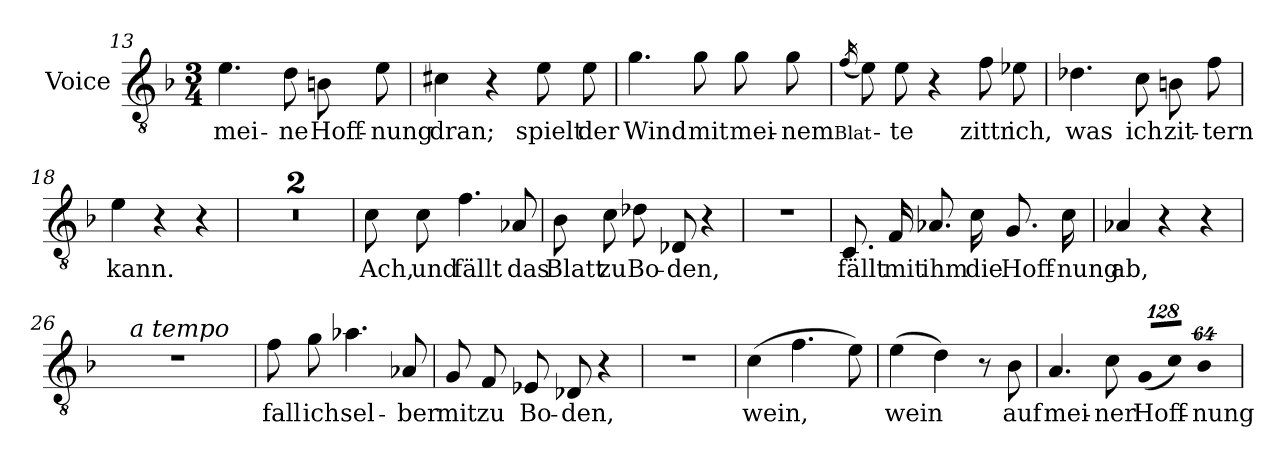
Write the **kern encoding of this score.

**kern	**text
*part1	*part1
*staff1	*staff1
*I"Voice	*
*clefGv2	*
*ITrd7c12	*
*k[b-]	*
*F:	*
*M3/4	*
=13	=13
!	!LO:LY:b:color=#000000
4.Ei\	mei-
!	!LO:LY:b:color=#000000
8Di\	-ne
!	!LO:LY:b:color=#000000
8BBni\	Hoff-
!	!LO:LY:b:color=#000000
8Ei\	-nung
=14	=14
!	!LO:LY:b:color=#000000
4C#Xi\	dran;
4r	.
!	!LO:LY:b:color=#000000
8Ei\	spielt
!	!LO:LY:b:color=#000000
8Ei\	der
=15	=15
!	!LO:LY:b:color=#000000
4.Gi\	Wind
!	!LO:LY:b:color=#000000
8Gi\	mit
!	!LO:LY:b:color=#000000
8Gi\	mei-
!	!LO:LY:b:color=#000000
8Gi\	-nem
!!LO:LB:g=z
=16	=16
!	!LO:LY:b:color=#000000
(16qFi/	Blat-
8Ei\)	.
!	!LO:LY:b:color=#000000
8Ei\	-te
4r	.
!	!LO:LY:b:color=#000000
8Fi\	zittr
!	!LO:LY:b:color=#000000
8E-Xi\	ich,
=17	=17
!	!LO:LY:b:color=#000000
4.D-Xi\	was
!	!LO:LY:b:color=#000000
8Ci\	ich
!	!LO:LY:b:color=#000000
8BBni\	zit-
!	!LO:LY:b:color=#000000
8Fi\	-tern
=18	=18
!	!LO:LY:b:color=#000000
4Ei\	kann.
4r	.
4r	.
=19	=19
!LO:N:vis=1	!
2.r	.
=20	=20
!LO:N:vis=1	!
2.r	.
=21	=21
!	!LO:LY:b:color=#000000
8Ci\	Ach,
!	!LO:LY:b:color=#000000
8Ci\	und
!	!LO:LY:b:color=#000000
4.Fi\	fällt
!	!LO:LY:b:color=#000000
8AA-Xi/	das
=22	=22
!	!LO:LY:b:color=#000000
8BB-i\	Blatt
!	!LO:LY:b:color=#000000
8Ci\	zu
!	!LO:LY:b:color=#000000
8D-Xi\	Bo-
!	!LO:LY:b:color=#000000
8DD-Xi/	-den,
4r	.
=23	=23
!LO:N:vis=1	!
2.r	.
!!LO:LB:g=z
=24	=24
!	!LO:LY:b:color=#000000
8.CCi/	fällt
!	!LO:LY:b:color=#000000
16FFi/	mit
!	!LO:LY:b:color=#000000
8.AA-Xi/	ihm
!	!LO:LY:b:color=#000000
16Ci\	die
!	!LO:LY:b:color=#000000
8.GGi/	Hoff-
!	!LO:LY:b:color=#000000
16Ci\	-nung
=25	=25
!	!LO:LY:b:color=#000000
4AA-Xi/	ab,
4r	.
4r	.
=26	=26
!LO:N:vis=1	!
*^	*
2.r	32ryy	.
.	64ryy	.
.	512.ryy	.
!	!LO:TX:a:i:t=a tempo	!
.	2ryy	.
.	8ryy	.
.	16ryy	.
.	128ryy	.
.	256ryy	.
.	1024ryy	.
*v	*v	*
=27	=27
*^	*
!	!	!LO:LY:b:color=#000000
*v	*v	*
8Fi\	fall
!	!LO:LY:b:color=#000000
8Gi\	ich
!	!LO:LY:b:color=#000000
4.A-Xi\	sel-
!	!LO:LY:b:color=#000000
8AA-Xi/	-ber
=28	=28
!	!LO:LY:b:color=#000000
8GGi/	mit
!	!LO:LY:b:color=#000000
8FFi/	zu
!	!LO:LY:b:color=#000000
8EE-Xi/	Bo-
!	!LO:LY:b:color=#000000
8DD-Xi/	-den,
4r	.
=29	=29
!LO:N:vis=1	!
2.r	.
=30	=30
!	!LO:LY:b:color=#000000
(4Ci\	wein,
4.Fi\	.
8Ei\)	.
=31	=31
!	!LO:LY:b:color=#000000
(4Ei\	wein
4Di\)	.
8r	.
!	!LO:LY:b:color=#000000
8BB-i\	auf
!!LO:LB:g=z
=32	=32
!	!LO:LY:b:color=#000000
4.AAi/	mei-
!	!LO:LY:b:color=#000000
8Ci\	-ner
!LO:N:vis=8	!
!	!LO:LY:b:color=#000000
(1024%85GGi/L	Hoff-
!LO:N:vis=8	!
1024%85Ci/J)	.
!LO:N:vis=8	!
!	!LO:LY:b:color=#000000
512%43BB-i\	-nung
=	=
*-	*-
